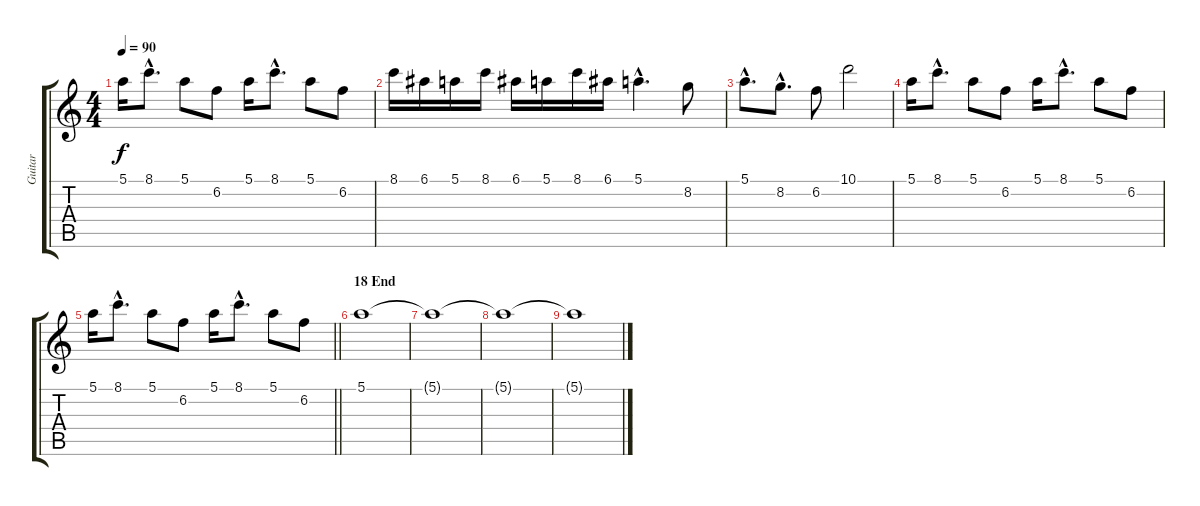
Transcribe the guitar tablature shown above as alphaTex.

\track ("Guitar" "Guitar") {instrument distortionguitar}
\staff {score tabs}
\tuning (E4 B3 G3 D3 A2 E2) {hide}
\ts (4 4)
\tempo 90
\clef g2
\ks c
5.1.16{dy f} 8.1{hac}.8{d} 5.1.8 6.2.8 5.1.16 8.1{hac}.8{d} 5.1.8 6.2.8 |
8.1.16 6.1.16 5.1.16 8.1.16 6.1.16 5.1.16 8.1.16 6.1.16 5.1{hac}.4{d} 8.2.8 |
5.1{hac}.8{d} 8.2{hac}.8{d} 6.2.8 10.1.2 |
5.1.16 8.1{hac}.8{d} 5.1.8 6.2.8 5.1.16 8.1{hac}.8{d} 5.1.8 6.2.8 |
\barLineRight lightlight
5.1.16 8.1{hac}.8{d} 5.1.8 6.2.8 5.1.16 8.1{hac}.8{d} 5.1.8 6.2.8 |
\section ("" "18 End")
5.1.1{volume 0} |
5.1{t}.1 |
5.1{t}.1 |
5.1{t}.1
